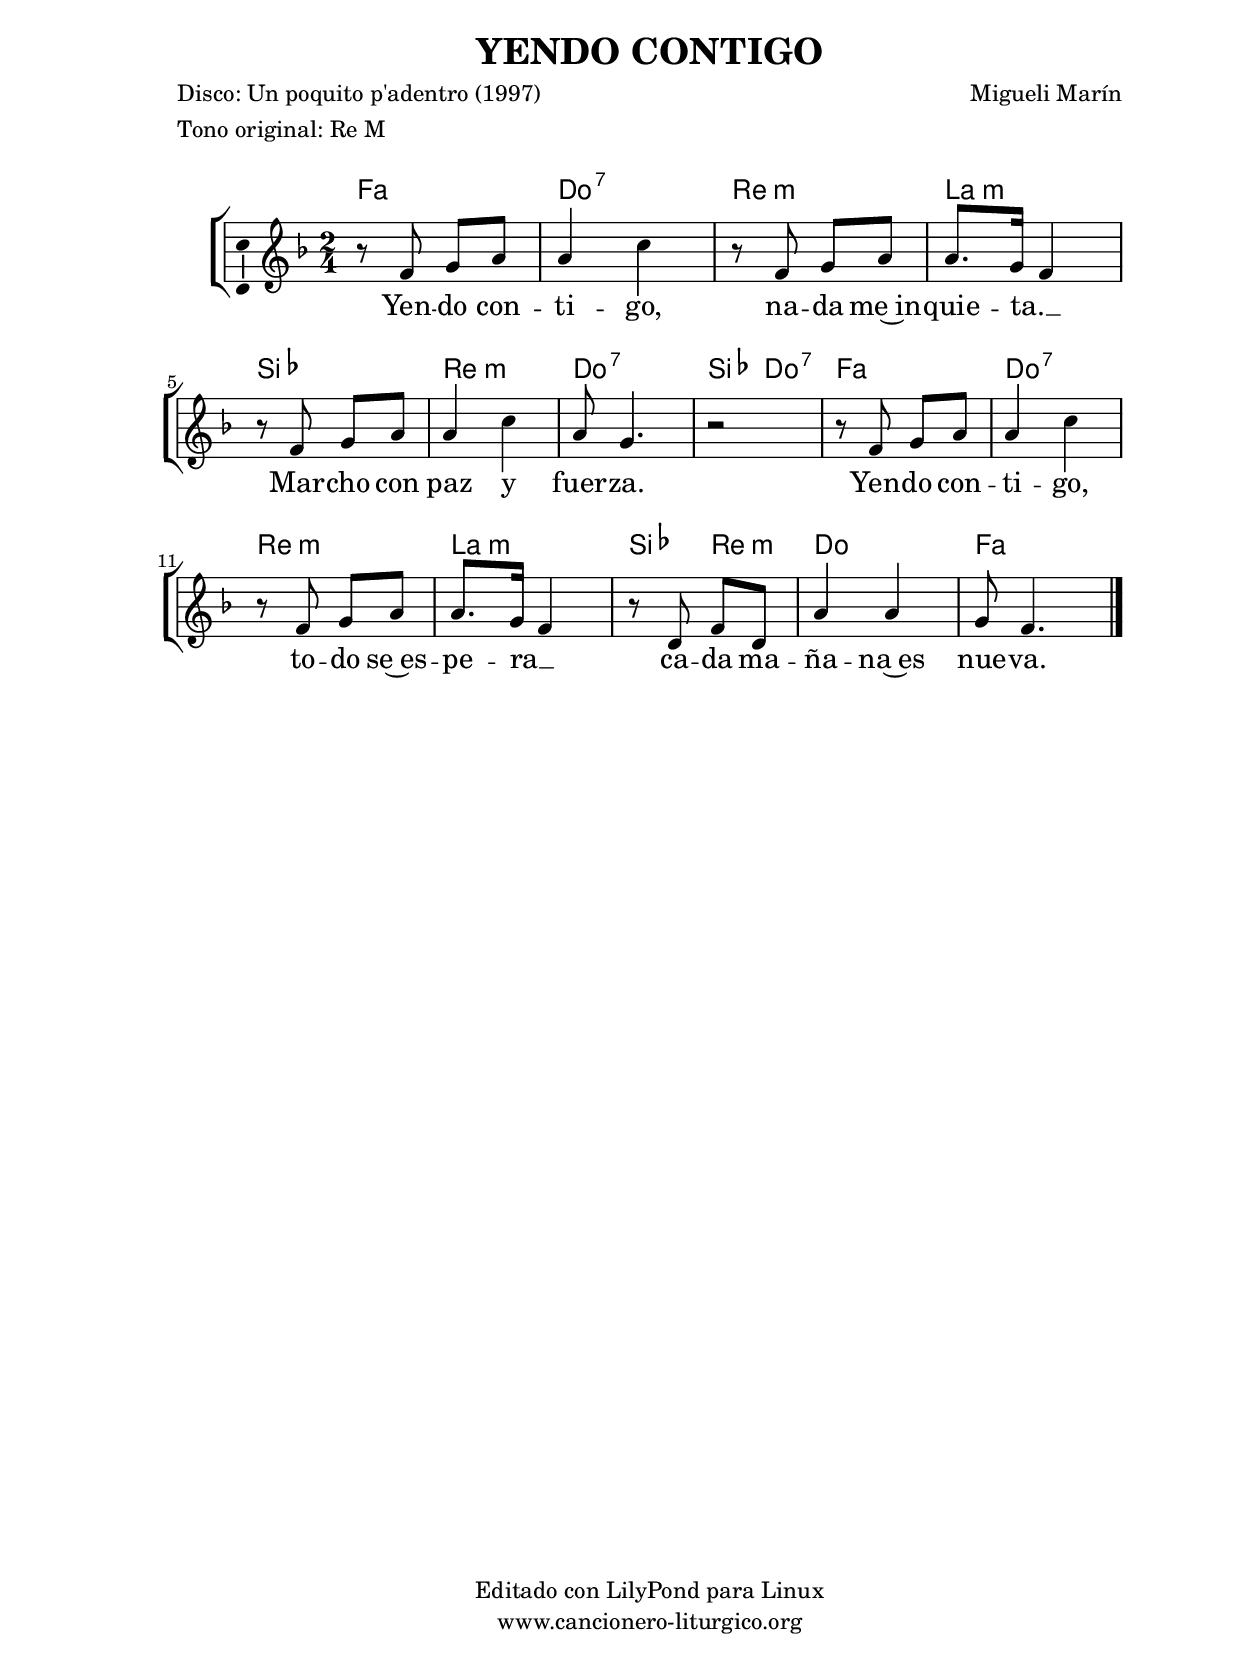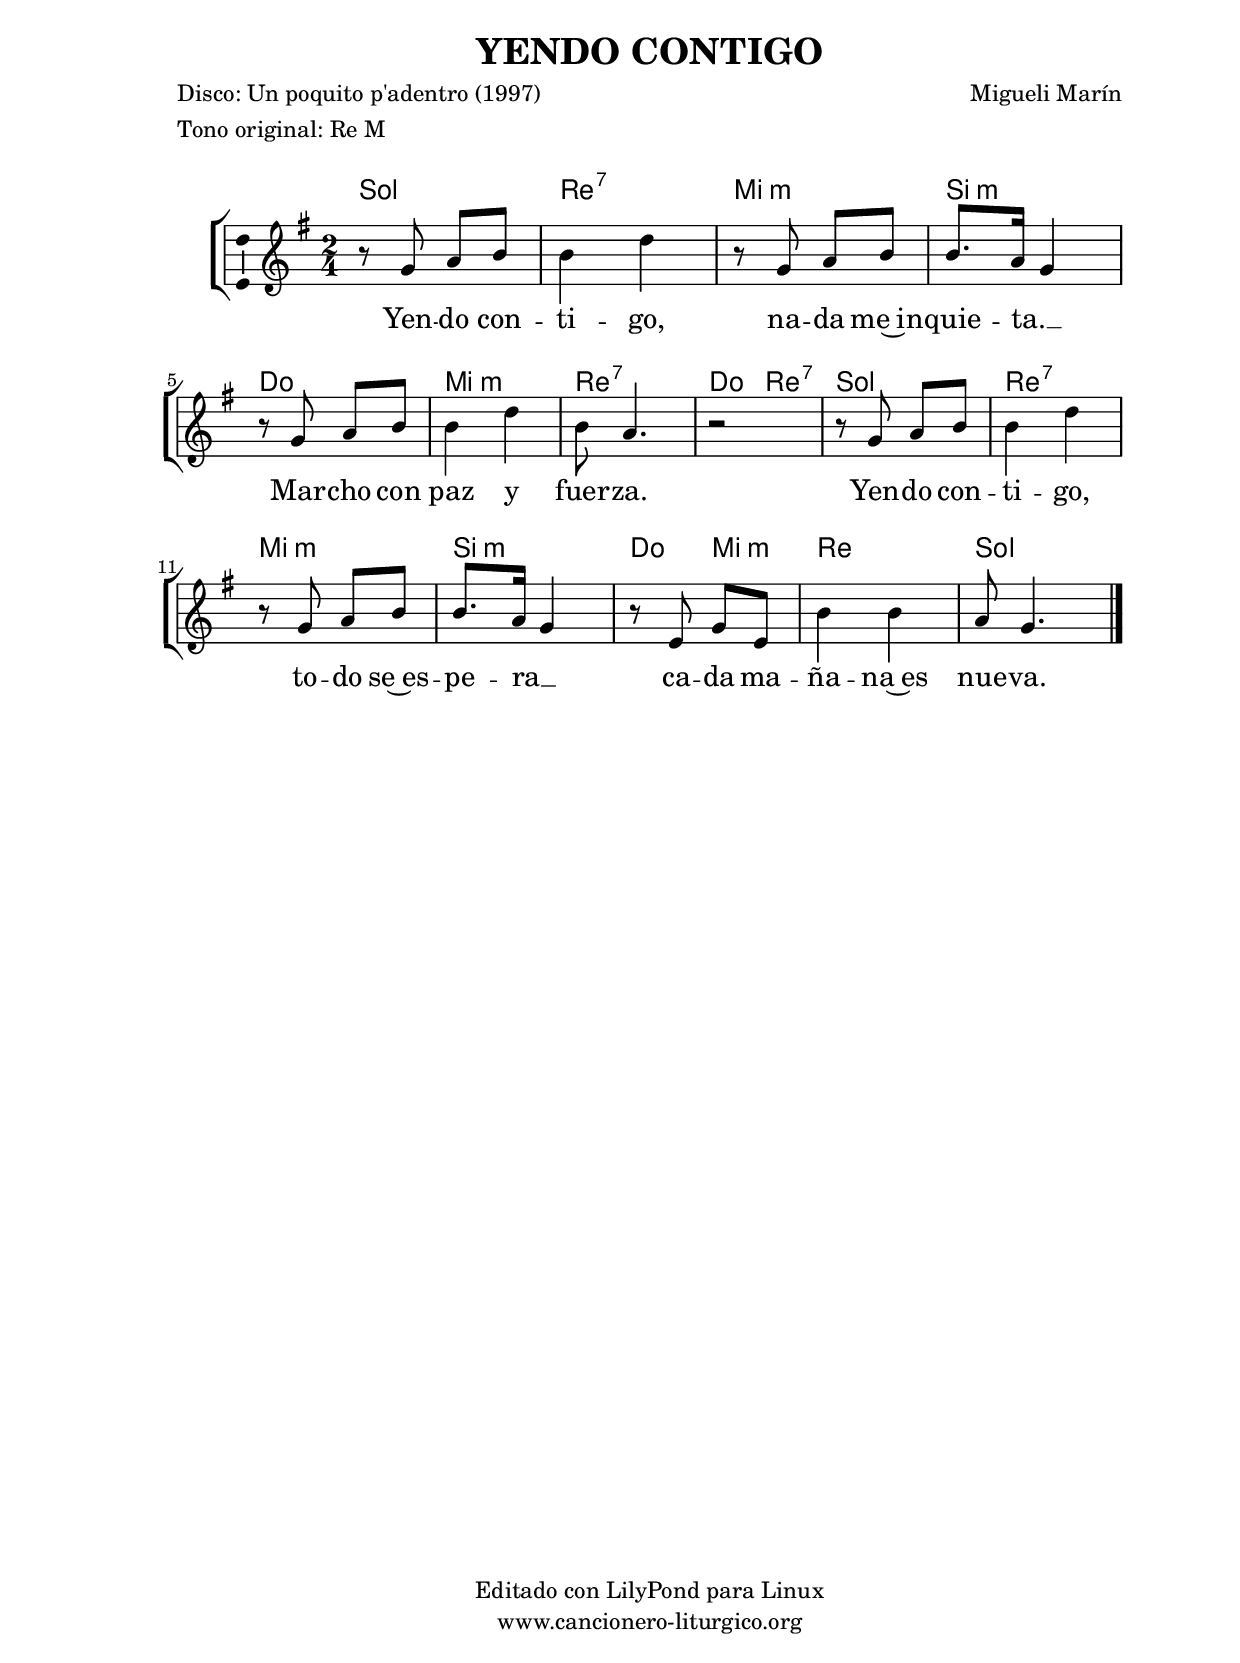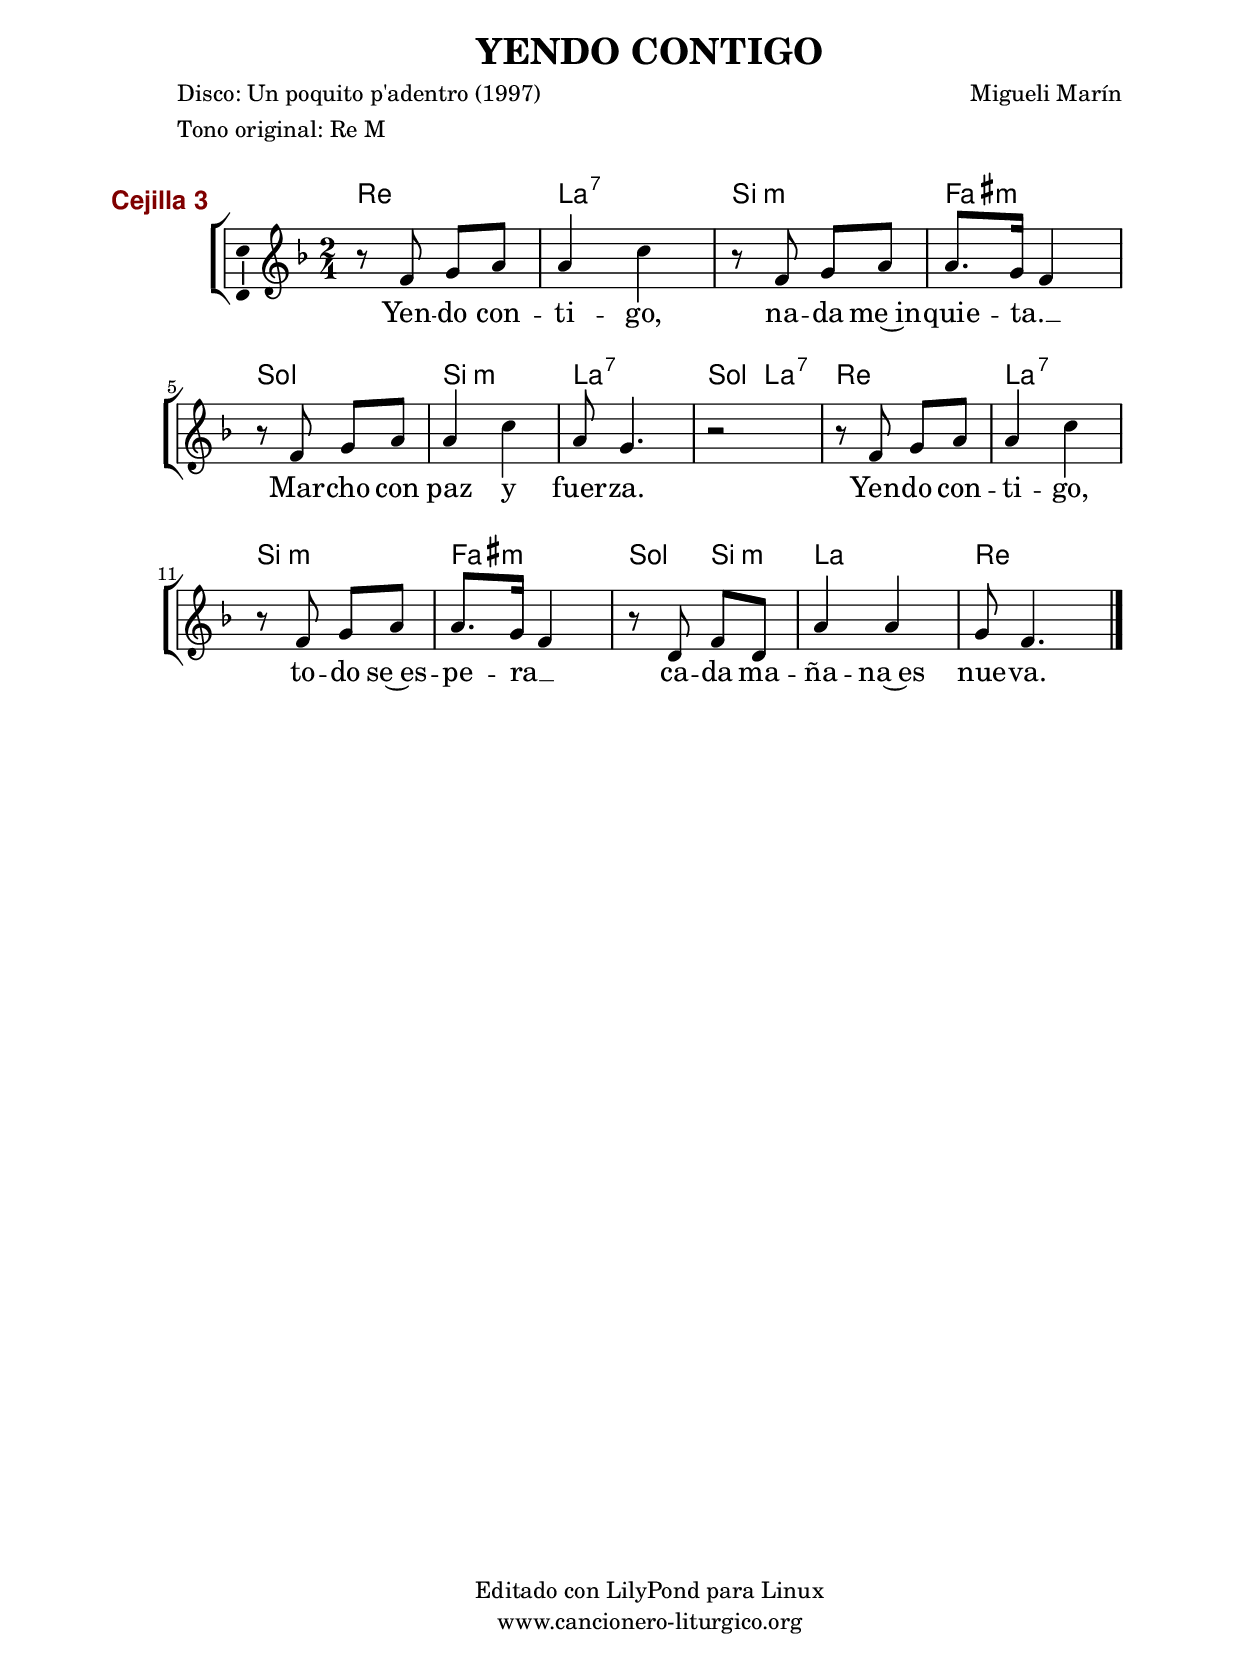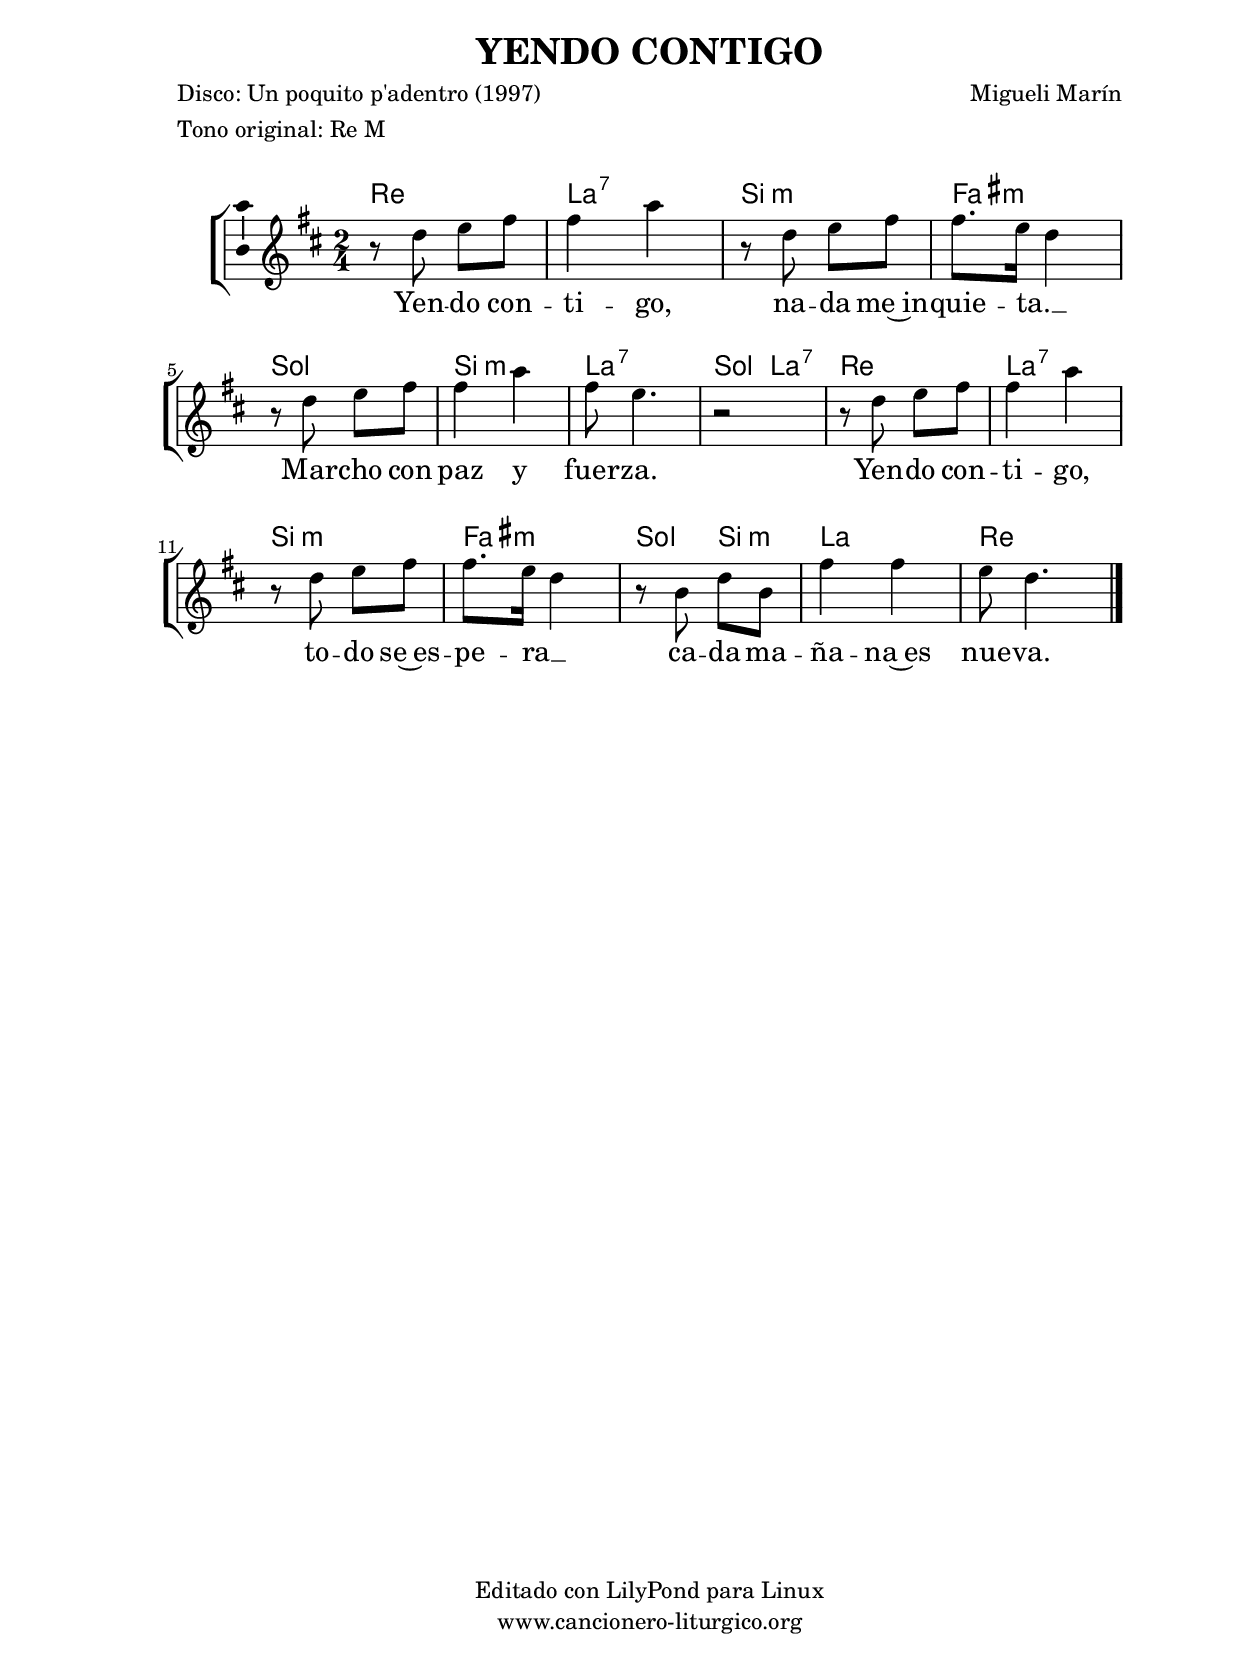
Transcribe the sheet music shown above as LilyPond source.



%versión de lilypond para la que se ha escrito esta partitura:
\version "2.16.0"

	%Tamaño papel
	#(set-default-paper-size "a4")
	%Tamaño partitura
	#(set-global-staff-size 20)
	%No responde al pulsar sobre una nota
	#(ly:set-option 'point-and-click #f)

%parámetros del encabezamiento:
\header {
	title = "YENDO CONTIGO"
	subtitle = ""
	composer = "Migueli Marín"
	poet = "Disco: Un poquito p'adentro (1997)"
	meter = "Tono original: Re M"
	arranger = ""
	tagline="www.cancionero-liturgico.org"
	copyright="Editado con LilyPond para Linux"
	tiempo = ""
	usos = ""
	letra = ""
	}

%parámetros asociados al papel:
\paper  {
	oddHeaderMarkup = \markup {\fill-line { \on-the-fly #not-first-page \fromproperty #'header:title \on-the-fly #not-first-page \fromproperty #'header:composer }}
	evenHeaderMarkup = \markup {\fill-line { \fromproperty #'header:composer \fromproperty #'header:title }}
	#(set-paper-size "a4")
	print-page-number = ##f
	first-page-number = 1
	print-first-page-number = ##f
%	head-separation = 3.0 \cm
	top-margin = 2.0 \cm
	bottom-margin = 0.5\cm
%%%	bottom-margin = -0.0\cm
	left-margin = 3.0 \cm
	line-width = 16.0 \cm 
	indent = 8\mm
	interscoreline = 2.\mm
	between-system-space = 15\mm
%	para que las partituras no llenen la hoja:
	ragged-bottom = ##t
%	idem para la última hoja:
	ragged-last-bottom = ##f
%	para que las partituras llenen el ancho del papel:
	ragged-last = ##f
	after-title-space = 2.5 \cm
%page-count=1
%system-count=8

	%Flexible Vertical Spacing
%	markup-markup-spacing =
%	#'((basic-distance . 15) (minimum-distance . 15) (padding . 3))
	markup-system-spacing =
	#'((basic-distance . 15) (minimum-distance . 15) (padding . 3))
	system-system-spacing =
	#'((basic-distance . 15) (minimum-distance . 15) (padding . 3))
	score-system-spacing =
	#'((basic-distance . 15) (minimum-distance . 15) (padding . 5))
%	top-system-spacing = % header
%	#'((basic-distance . 8) (minimum-distance . 0) (padding . 0))
%	top-markup-spacing =
%	#'((basic-distance . 20) (minimum-distance . 20) (padding . 0))
	last-bottom-spacing = % footer
	#'((basic-distance . 5) (minimum-distance . 5) (padding . 0))
%	score-markup-spacing =
%	#'((basic-distance . 16) (minimum-distance . 13) (padding . 0))

	}


%parámetros que afectan a toda la partitura:
global =  {
	%clave de sol (G):
	\clef G
	%armadura:
	\transpose d f
	\key d \major
	\tempo 4=69
	\set Score.tempoHideNote = ##t
	}


acordes = {
	\italianChords
	\chordmode {
	\transpose d f
{

d2 a:7 b:m fis:m g b:m a:7 g4 a:7
d2 a:7 b:m fis:m g4 b:m a2 d

	}
	}
}

melodia = 
	\transpose d f
{
	\relative c'{
	\time 2/4

r8 d8 e fis
fis4 a
r8 d,8 e fis
fis8. e16 d4

\break

r8 d8 e fis
fis4 a
fis8 e4.

r2

r8 d8 e fis
fis4 a

\break

r8 d,8 e fis
fis8. e16 d4
r8 b8 d b
fis'4 fis
e8 d4.

\bar "|."
	}
	}


texto = \lyricmode {
Yen -- do con -- ti -- go,
na -- da me~in -- quie -- ta. __ _
Mar -- cho con paz y fuer -- za.

Yen -- do con -- ti -- go,
to -- do se~es -- pe -- ra __ _
ca -- da ma -- ña -- na~es nue -- va.

	}


acordesStaff = \context ChordNames = acordesStaff <<
	\set chordChanges = ##t
	\acordes
	>>


%%%%%%%%%%%%%%%%%%%%%%%%%%%%%%%%%%% CEJILLA %%%%%%%%%%%%%%%%%%%%%%%%%%%%%%%%%%%
acordescejilla = {
%%%	\override ChordNames.ChordName #'font-size = #-1
%%%	\override ChordNames.ChordName #'font-series = #'bold
	\transpose f d {
		\acordes
		}
	}

acordescejillaStaff = \context ChordNames = acordescejillaStaff <<
	\set Staff.instrumentName = \markup \with-color #darkred \larger \bold \sans "Cejilla 3"
	\set chordChanges = ##t
	\acordescejilla
	>>
%%%%%%%%%%%%%%%%%%%%%%%%%%%%%%%%%%% CEJILLA %%%%%%%%%%%%%%%%%%%%%%%%%%%%%%%%%%%


vozStaff = \context Voice = vozStaff
\with {\consists "Ambitus_engraver"}
<<
%	\set Staff.instrumentName = ""
%	\set Staff.shortInstrumentName = ""
%	\set Staff.midiInstrument = #"clarinet"
%	\set Staff.midiInstrument = #"cello"
%	\set Staff.midiInstrument = #"flute"
	\set Staff.midiInstrument = #"electric guitar (jazz)"
%	\set Staff.midiInstrument = #"english horn"
%	\set Staff.midiInstrument = #"violin"
%	\set Staff.midiInstrument = #"glockenspiel"
	\set Staff.midiMinimumVolume = #0.7
	\set Staff.midiMaximumVolume = #0.9
	\global
	\melodia
	>>

textoStaff = \context Lyrics = textoStaff <<
	\lyricsto vozStaff \texto
	>>

\book {
	\score {
		\context ChoirStaff {
			\override StaffGroup.SystemStartBracket #'collapse-height = #1
			\override Score.SystemStartBar #'collapse-height = #1
			<<
			\acordesStaff
			\vozStaff
			\textoStaff
			>>
			}
		\layout {
	    		\context {
				\Lyrics
				\override LyricText #'font-size = #2
				}
	   		 \context {
				\Score
				\override StaffSymbol #'staff-space = #(magstep +3)
				}
			}
		}
	\score {
		\unfoldRepeats
		\context ChoirStaff {
			<<
			\acordesStaff
			\vozStaff
			>>
			}
		\midi {
	  		\context {
	  			\Score
				tempoWholesPerMinute = #(ly:make-moment 70 4)
				}
			}
		}
	}


%Partitura para guitarra
#(define output-suffix "G")
\book {
	\score {
		\context ChoirStaff {
			\override StaffGroup.SystemStartBracket #'collapse-height = #1
			\override Score.SystemStartBar #'collapse-height = #1
			<<
			\acordescejillaStaff
			\vozStaff
			\textoStaff
			>>
			}
		\layout {
%%%%%%%%%%%%%%%%%%%%%%%%%%%%%%%%%%% CEJILLA %%%%%%%%%%%%%%%%%%%%%%%%%%%%%%%%%%%
			\context {
				\ChordNames \consists Instrument_name_engraver
				}
%%%%%%%%%%%%%%%%%%%%%%%%%%%%%%%%%%% CEJILLA %%%%%%%%%%%%%%%%%%%%%%%%%%%%%%%%%%%
	    		\context {
				\Lyrics
				\override LyricText #'font-size = #2
				}
	   		 \context {
				\Score
				\override StaffSymbol #'staff-space = #(magstep +3)
				}
			}
		}
	}


#(define output-suffix "C")
\book {
	\score {
		\context ChoirStaff {
			\override StaffGroup.SystemStartBracket #'collapse-height = #1
			\override Score.SystemStartBar #'collapse-height = #1
\transpose c d
			<<
			\acordesStaff
			\vozStaff
			\textoStaff
			>>
			}
		\layout {
	    		\context {
				\Lyrics
				\override LyricText #'font-size = #2
				}
	   		 \context {
				\Score
				\override StaffSymbol #'staff-space = #(magstep +3)
				}
			}
		}
	}


#(define output-suffix "S")
\book {
	\score {
		\context ChoirStaff {
			\override StaffGroup.SystemStartBracket #'collapse-height = #1
			\override Score.SystemStartBar #'collapse-height = #1
\transpose c a
			<<
			\acordesStaff
			\vozStaff
			\textoStaff
			>>
			}
		\layout {
	    		\context {
				\Lyrics
				\override LyricText #'font-size = #2
				}
	   		 \context {
				\Score
				\override StaffSymbol #'staff-space = #(magstep +3)
				}
			}
		}
	}


